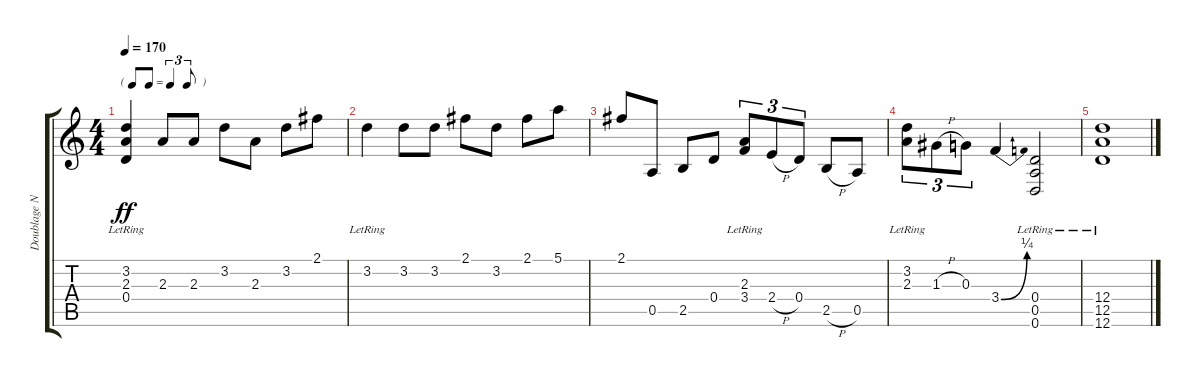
\track ("Doublage Nylon" "Doublage N") {instrument acousticguitarnylon}
\staff {score tabs}
\tuning (E4 B3 G3 D3 A2 D2) {hide}
\ts (4 4)
\tf triplet8th
\tempo 170
\clef g2
\ks c
(3.2 2.3 0.4{lr}).4{dy ff} 2.3.8 2.3.8 3.2.8 2.3.8 3.2.8 2.1.8 |
3.2{lr}.4 3.2.8 3.2.8 2.1.8 3.2.8 2.1.8 5.1.8 |
2.1.8 0.5.8 2.5.8 0.4.8 (2.3 3.4{lr}).8{tu (3 2)} 2.4{h}.8{tu (3 2)} 0.4.8{tu (3 2)} 2.5{h}.8 0.5.8 |
(3.2 2.3{lr}).8{tu (3 2)} 1.3{h}.8{tu (3 2)} 0.3.8{tu (3 2)} 3.4{be (bend 0 0 60 1)}.4 (0.4{lr} 0.5{lr} 0.6{lr}).2 |
(12.4{lr} 12.5{lr} 12.6{lr}).1
